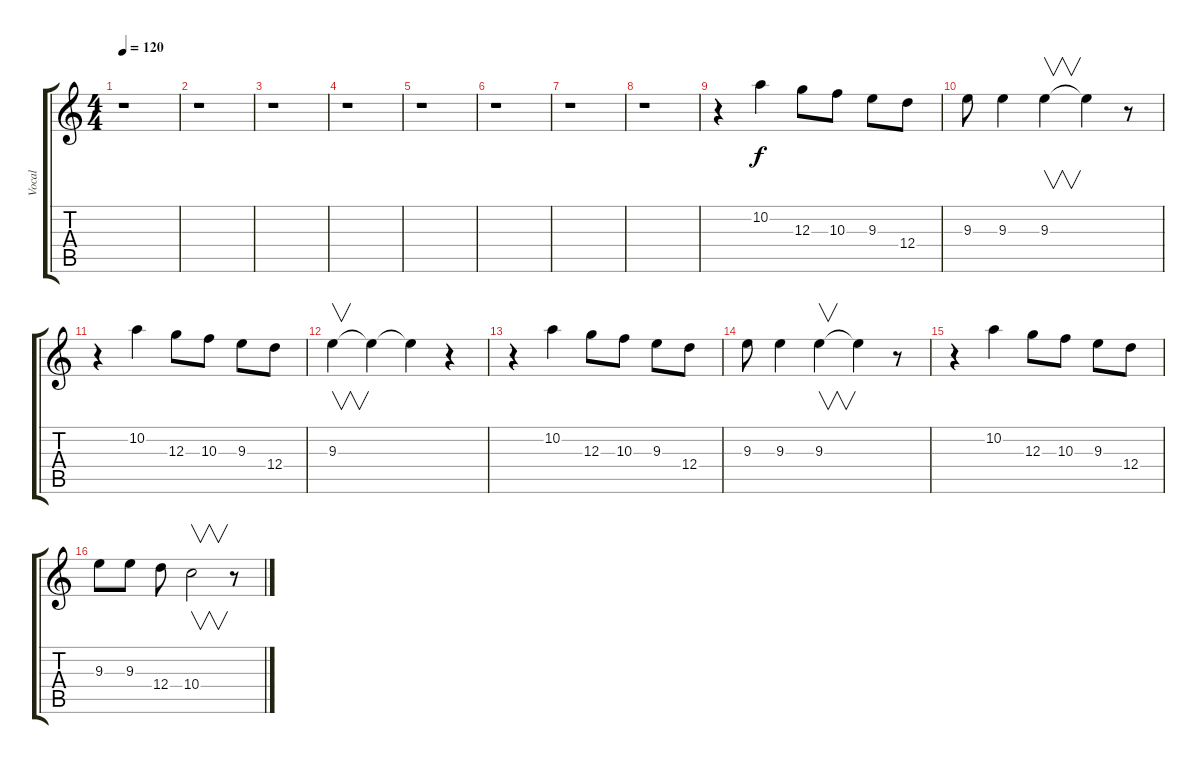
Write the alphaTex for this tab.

\track ("Vocal" "Vocal") {instrument electricguitarjazz}
\staff {score tabs}
\tuning (E4 B3 G3 D3 A2 E2) {hide}
\ts (4 4)
\tempo 120
\clef g2
\ks c
r.1{dy f instrument electricguitarjazz} |
r.1 |
r.1 |
r.1 |
r.1 |
r.1 |
r.1 |
r.1 |
r.4 10.2.4 12.3.8 10.3.8 9.3.8 12.4.8 |
9.3.8 9.3.4 9.3.4{v} 9.3{t}.4 r.8 |
r.4 10.2.4 12.3.8 10.3.8 9.3.8 12.4.8 |
9.3.4{v} 9.3{t}.4 9.3{t}.4 r.4 |
r.4 10.2.4 12.3.8 10.3.8 9.3.8 12.4.8 |
9.3.8 9.3.4 9.3.4{v} 9.3{t}.4 r.8 |
r.4 10.2.4 12.3.8 10.3.8 9.3.8 12.4.8 |
9.3.8 9.3.8 12.4.8 10.4.2{v} r.8
